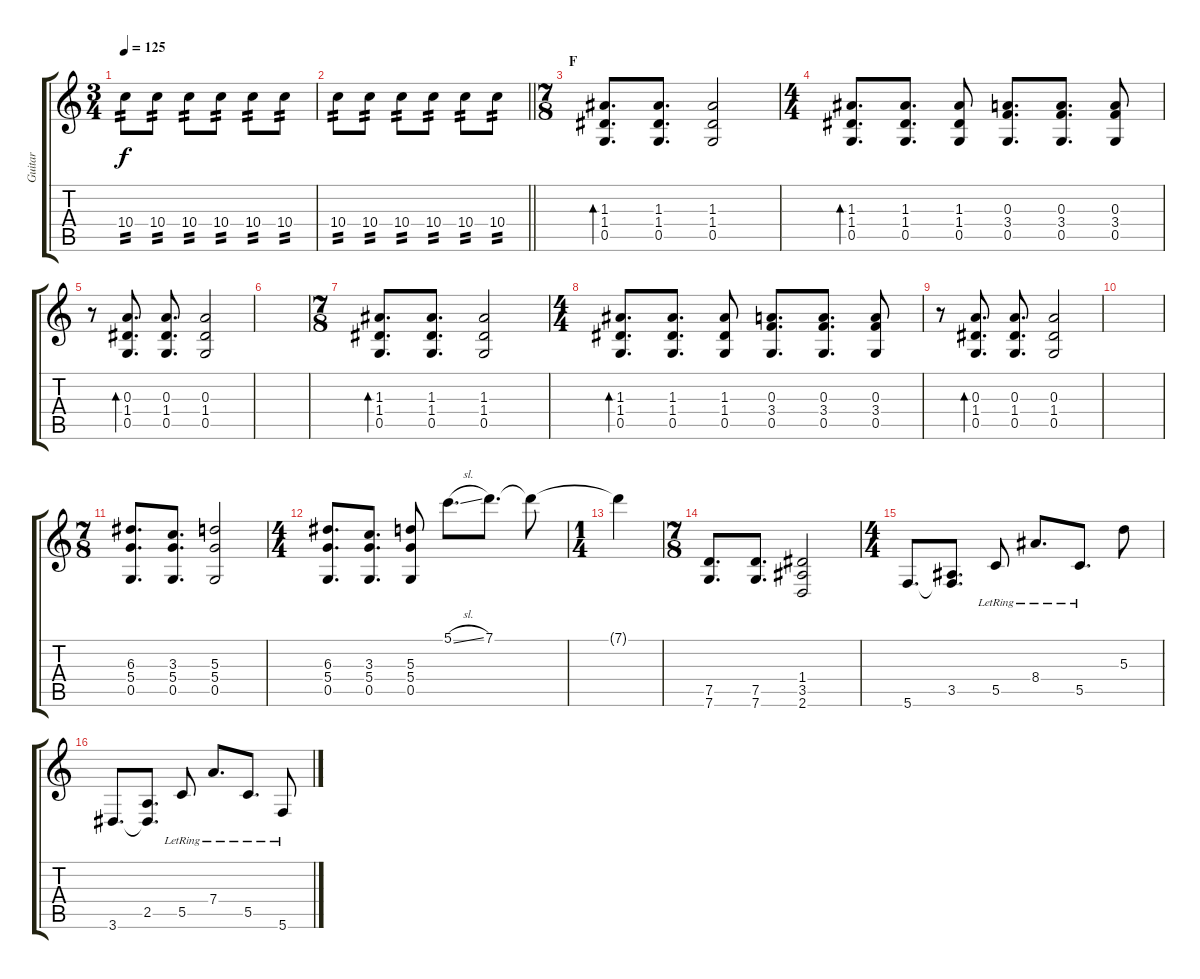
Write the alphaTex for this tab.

\track ("Guitar" "Guitar") {instrument electricguitarmuted}
\staff {score tabs}
\tuning (G4 E4 A3 D3 G2 C2) {hide}
\ts (3 4)
\tempo 125
\clef g2
\ks c
10.4.8{tp 2 dy f} 10.4.8{tp 2} 10.4.8{tp 2} 10.4.8{tp 2} 10.4.8{tp 2} 10.4.8{tp 2} |
\barLineRight lightlight
10.4.8{tp 2} 10.4.8{tp 2} 10.4.8{tp 2} 10.4.8{tp 2} 10.4.8{tp 2} 10.4.8{tp 2} |
\ts (7 8)
\section ("" "F")
(1.3 1.4 0.5).8{d bd 240} (1.3 1.4 0.5).8{d} (1.3 1.4 0.5).2 |
\ts (4 4)
(1.3 1.4 0.5).8{d bd 240} (1.3 1.4 0.5).8{d} (1.3 1.4 0.5).8 (0.3 3.4 0.5).8{d} (0.3 3.4 0.5).8{d} (0.3 3.4 0.5).8 |
r.8 (0.3 1.4 0.5).8{d bd 240} (0.3 1.4 0.5).8{d} (0.3 1.4 0.5).2 |
|
\ts (7 8)
(1.3 1.4 0.5).8{d bd 240} (1.3 1.4 0.5).8{d} (1.3 1.4 0.5).2 |
\ts (4 4)
(1.3 1.4 0.5).8{d bd 240} (1.3 1.4 0.5).8{d} (1.3 1.4 0.5).8 (0.3 3.4 0.5).8{d} (0.3 3.4 0.5).8{d} (0.3 3.4 0.5).8 |
r.8 (0.3 1.4 0.5).8{d bd 240} (0.3 1.4 0.5).8{d} (0.3 1.4 0.5).2 |
|
\ts (7 8)
(6.3 5.4 0.5).8{d} (3.3 5.4 0.5).8{d} (5.3 5.4 0.5).2 |
\ts (4 4)
(6.3 5.4 0.5).8{d} (3.3 5.4 0.5).8{d} (5.3 5.4 0.5).8 5.1{sl}.8{d} 7.1.8{d} 7.1{t}.8 |
\ts (1 4)
7.1{t}.4 |
\ts (7 8)
(7.5 7.6).8{d} (7.5 7.6).8{d} (1.4 3.5 2.6).2 |
\ts (4 4)
5.6.8{d instrument acousticguitarsteel} (3.5 5.6{t}).8{d} 5.5{lr}.8 8.4{lr}.8{d} 5.5{lr}.8{d} 5.3.8 |
3.6.8{d} (2.5 3.6{t}).8{d} 5.5{lr}.8 7.4{lr}.8{d} 5.5{lr}.8{d} 5.6{lr}.8
